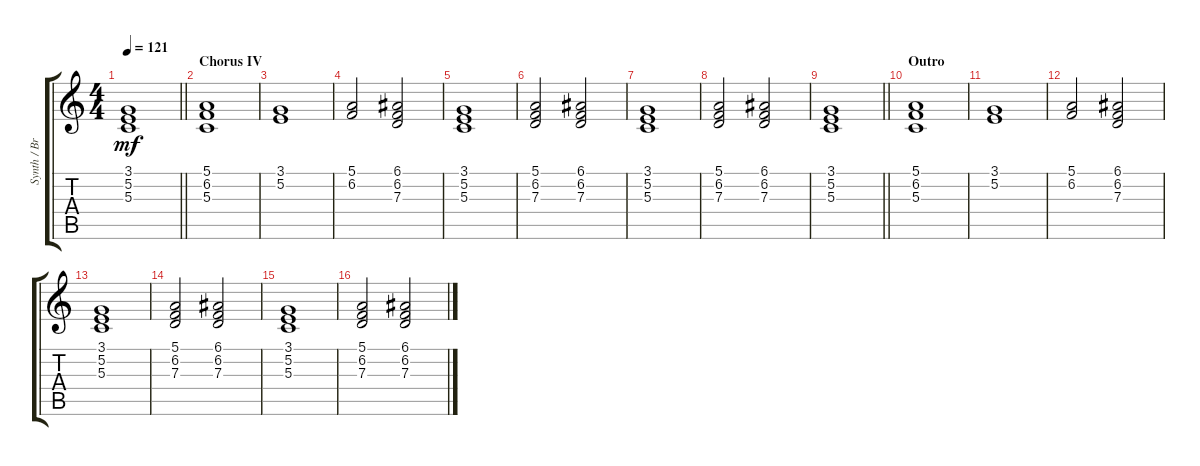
\track ("Synth / Brass" "Synth / Br") {instrument synthstrings2}
\staff {score tabs}
\tuning (E4 B3 G3 D3 A2 E2) {hide}
\ts (4 4)
\tempo 121
\clef g2
\barLineRight lightlight
\ks c
(3.1 5.2 5.3).1{dy mf} |
\section ("" "Chorus IV")
(5.1 6.2 5.3).1 |
(3.1 5.2).1 |
(5.1 6.2).2 (6.1 6.2 7.3).2 |
(3.1 5.2 5.3).1 |
(5.1 6.2 7.3).2 (6.1 6.2 7.3).2 |
(3.1 5.2 5.3).1 |
(5.1 6.2 7.3).2 (6.1 6.2 7.3).2 |
\barLineRight lightlight
(3.1 5.2 5.3).1 |
\section ("" "Outro")
(5.1 6.2 5.3).1 |
(3.1 5.2).1 |
(5.1 6.2).2 (6.1 6.2 7.3).2 |
(3.1 5.2 5.3).1 |
(5.1 6.2 7.3).2 (6.1 6.2 7.3).2 |
(3.1 5.2 5.3).1 |
(5.1 6.2 7.3).2 (6.1 6.2 7.3).2
